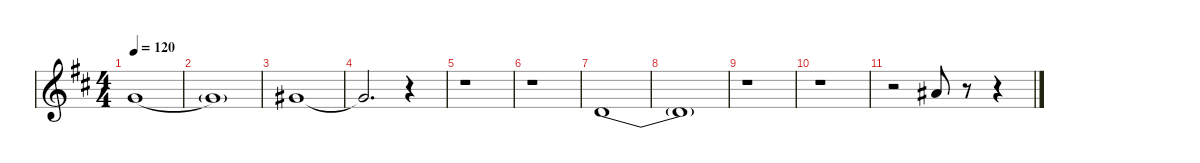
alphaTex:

\defaultSystemsLayout 4
\hideDynamics
\bracketExtendMode nobrackets
\singleTrackTrackNamePolicy hidden
\multiTrackTrackNamePolicy hidden
\otherSystemsTrackNameOrientation horizontal
\track ("Trumpet (Randy Brecker)" "tpt.") {instrument trumpet}
\staff {score}
\tuning (E4 B3 G3 D3 A2 E2)
\displaytranspose 2
\ts (4 4)
\tempo 120
\clef g2
\ks d
9.3{be (hold 0 2 60 2) t}.1{dy f beam Up} |
9.3{be (hold 0 2 60 2) t}.1{beam Up} |
11.3{acc #}.1{dy fff beam Up} |
11.3{t acc #}.2{d dy f beam Up} r.4{beam Up} |
r.1{beam Down} |
r.1{beam Down} |
10.4{be (bend 0 0 60 2) acc forcenatural}.1{dy fff beam Up} |
10.4{be (hold 0 2 60 2) t}.1{dy f beam Up} |
r.1{beam Down} |
r.1{beam Down} |
r.2{beam Down} 13.3{acc #}.8{dy fff beam Up} r.8{beam Up} r.4{beam Up}
